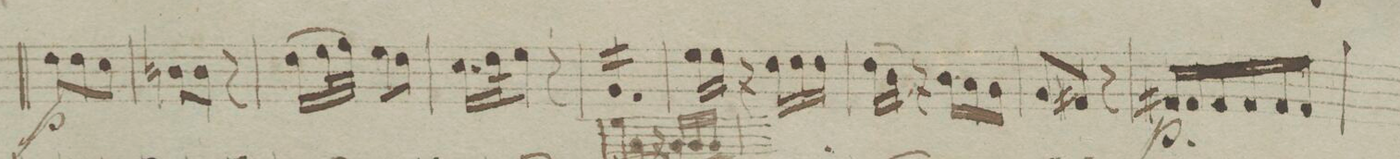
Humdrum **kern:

**kern	**dynam
*I"Violin 2do	*
*clefG2	*
*k[b-e-]	*
*M3/8	*
8dd\L	p
8dd\	.
8cc\J	.
=138	=138
8bn\L	.
8b\J	.
8r	.
=139	=139
(16dd\LL	.
32ee-\L	.
32ff\JJJ)	.
8ee-\L	.
8dd\J	.
=140	=140
16.cc\LL	.
32dd\JK	.
8ee-\J	.
8r	.
=141	=141
*tremolo	*
16g/LL	.
16g/	.
16g/	.
16g/	.
16g/	.
16g/JJ	.
*Xtremolo	*
=142	=142
16ee-\LL	.
16ee-\JJ	.
16r	.
16dd\LL	.
16dd\	.
16dd\JJ	.
=143	=143
(16dd\LL	.
16b-\JJ)	.
16r	.
16b-\LL	.
16a\	.
16g\JJ	.
=144	=144
8g/L	.
8f#X/J	.
8r	.
=145	=145
16f#X/LL	p
16f#/	.
16f#/	.
16f#/	.
16f#/	.
16f#/JJ	.
=146	=146
*-	*-
